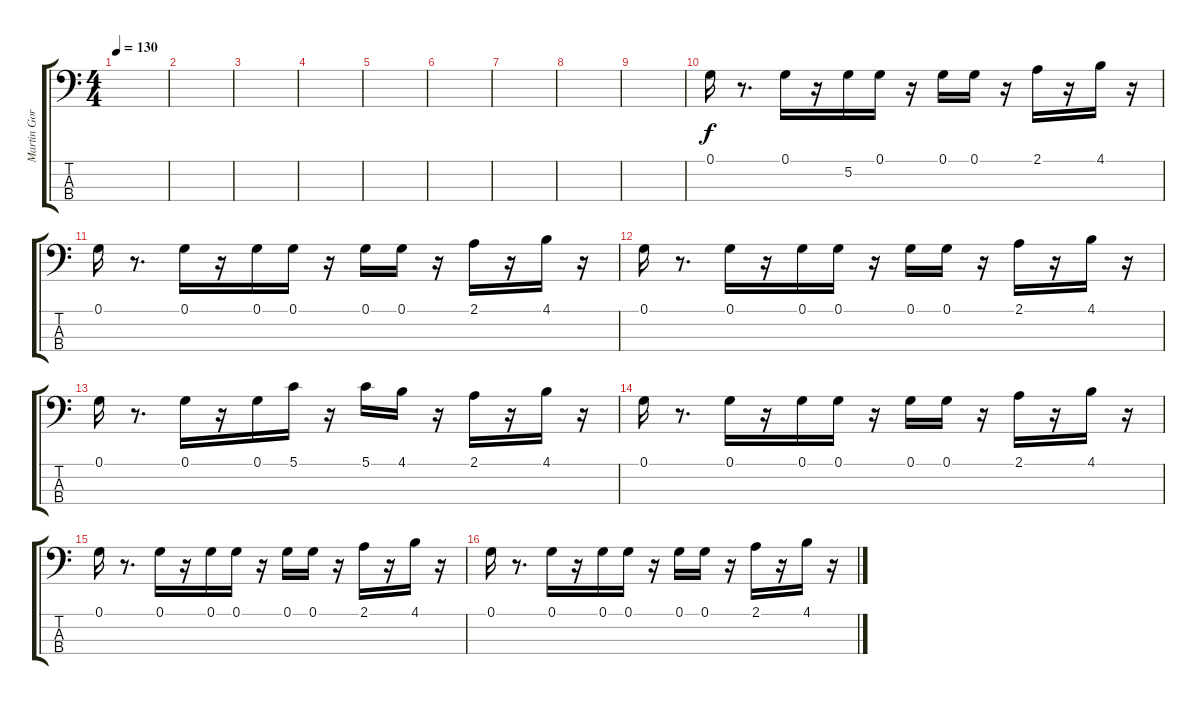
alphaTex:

\track ("Martin Gore" "Martin Gor") {instrument synthbass2}
\staff {score tabs}
\tuning (G2 D2 A1 E1) {hide}
\ts (4 4)
\tempo 130
\clef f4
\ks c
|
|
|
|
|
|
|
|
|
0.1.16 r.8{d} 0.1.16 r.16 5.2.16 0.1.16 r.16 0.1.16 0.1.16 r.16 2.1.16 r.16 4.1.16 r.16 |
0.1.16 r.8{d} 0.1.16 r.16 0.1.16 0.1.16 r.16 0.1.16 0.1.16 r.16 2.1.16 r.16 4.1.16 r.16 |
0.1.16 r.8{d} 0.1.16 r.16 0.1.16 0.1.16 r.16 0.1.16 0.1.16 r.16 2.1.16 r.16 4.1.16 r.16 |
0.1.16 r.8{d} 0.1.16 r.16 0.1.16 5.1.16 r.16 5.1.16 4.1.16 r.16 2.1.16 r.16 4.1.16 r.16 |
0.1.16 r.8{d} 0.1.16 r.16 0.1.16 0.1.16 r.16 0.1.16 0.1.16 r.16 2.1.16 r.16 4.1.16 r.16 |
0.1.16 r.8{d} 0.1.16 r.16 0.1.16 0.1.16 r.16 0.1.16 0.1.16 r.16 2.1.16 r.16 4.1.16 r.16 |
0.1.16 r.8{d} 0.1.16 r.16 0.1.16 0.1.16 r.16 0.1.16 0.1.16 r.16 2.1.16 r.16 4.1.16 r.16
